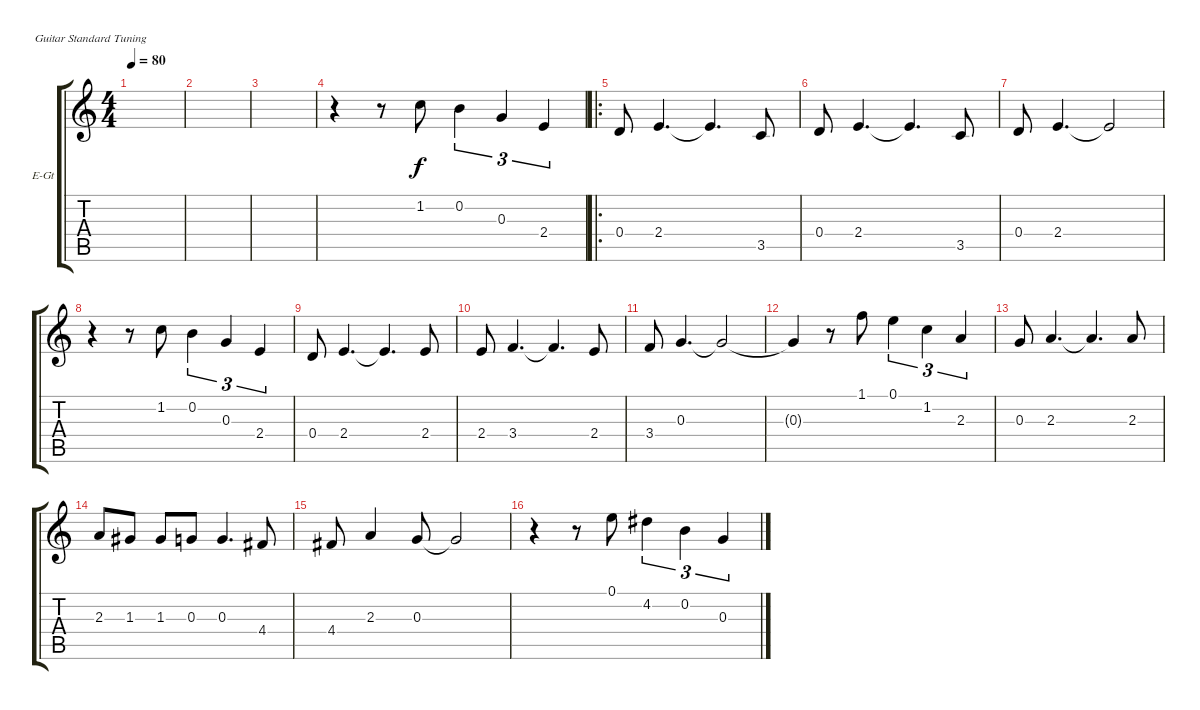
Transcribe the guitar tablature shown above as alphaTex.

\defaultSystemsLayout 4
\bracketExtendMode groupsimilarinstruments
\firstSystemTrackNameOrientation horizontal
\otherSystemsTrackNameOrientation horizontal
\track ("Electric Guitar" "E-Gt") {instrument electricguitarclean}
\staff {score tabs}
\tuning (E4 B3 G3 D3 A2 E2)
\ts (4 4)
\tempo 80
\clef g2
\ks c
|
|
|
r.4 r.8 1.2.8 0.2.4{tu (3 2)} 0.3.4{tu (3 2)} 2.4.4{tu (3 2)} |
\ro
0.4.8 2.4.4{d} 2.4{t}.4{d} 3.5.8 |
0.4.8 2.4.4{d} 2.4{t}.4{d} 3.5.8 |
0.4.8 2.4.4{d} 2.4{t}.2 |
r.4 r.8 1.2.8 0.2.4{tu (3 2)} 0.3.4{tu (3 2)} 2.4.4{tu (3 2)} |
0.4.8 2.4.4{d} 2.4{t}.4{d} 2.4.8 |
2.4.8 3.4.4{d} 3.4{t}.4{d} 2.4.8 |
3.4.8 0.3.4{d} 0.3{t}.2 |
0.3{t}.4 r.8 1.1.8 0.1.4{tu (3 2)} 1.2.4{tu (3 2)} 2.3.4{tu (3 2)} |
0.3.8 2.3.4{d} 2.3{t}.4{d} 2.3.8 |
2.3.8 1.3.8 1.3.8 0.3.8 0.3.4{d} 4.4.8 |
4.4.8 2.3.4 0.3.8 0.3{t}.2 |
r.4 r.8 0.1.8 4.2.4{tu (3 2)} 0.2.4{tu (3 2)} 0.3.4{tu (3 2)}
